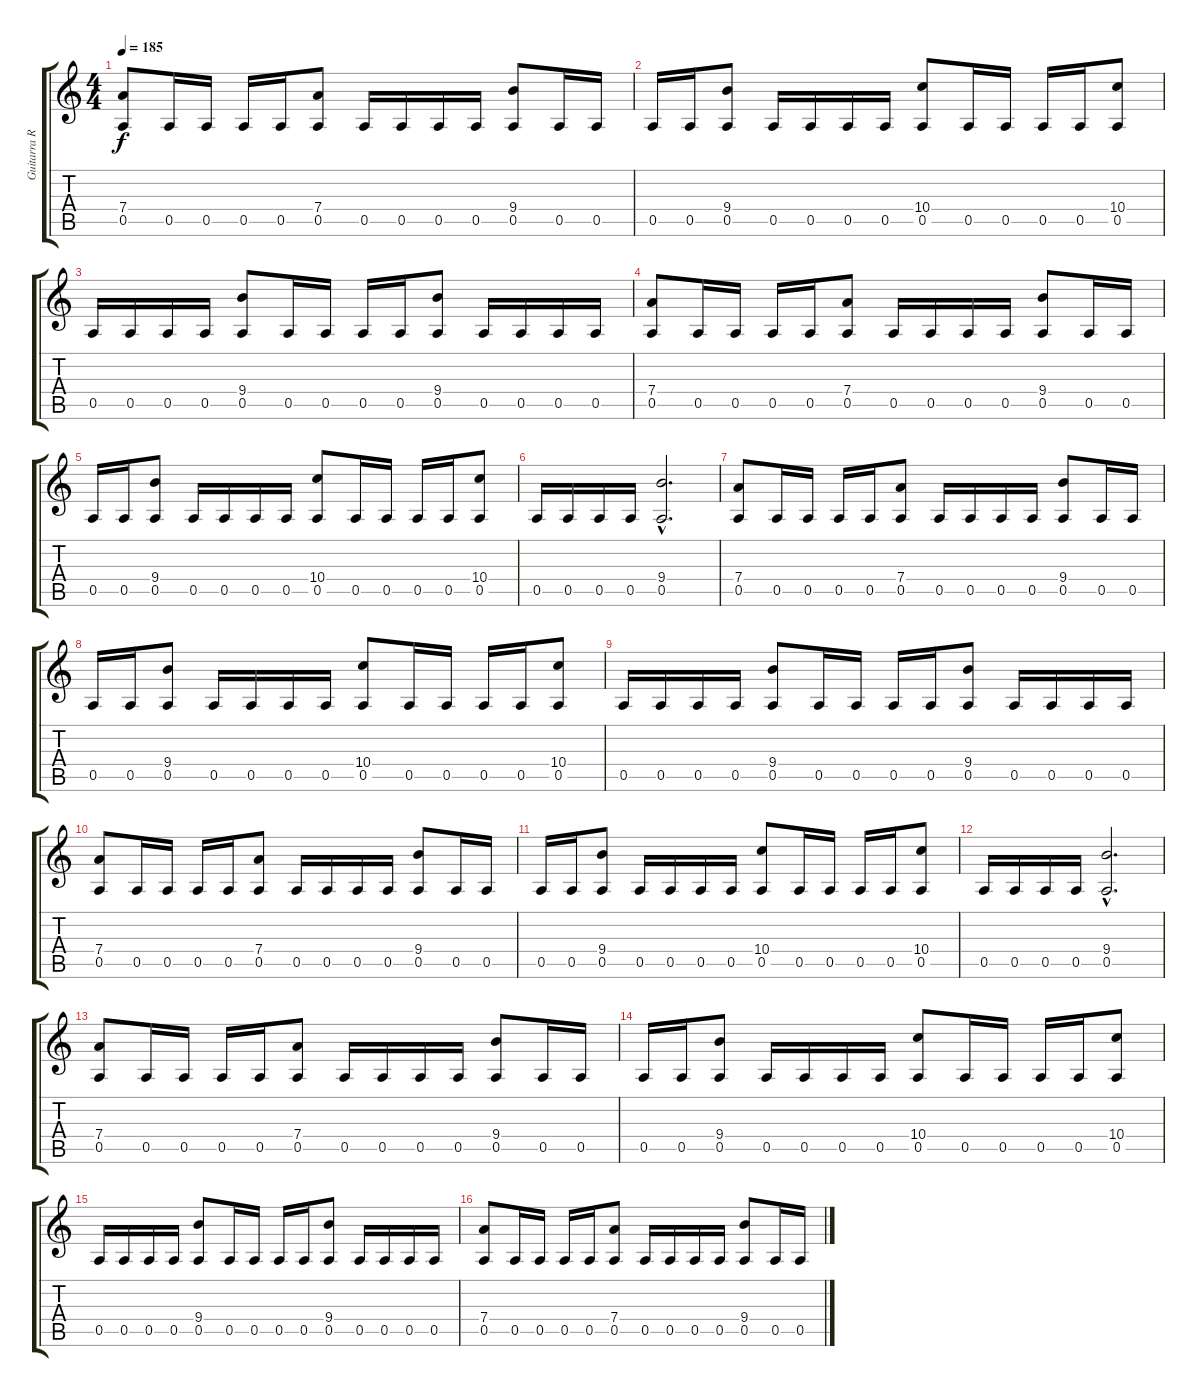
\track ("Guitarra Ritmica" "Guitarra R") {instrument distortionguitar}
\staff {score tabs}
\tuning (E4 B3 G3 D3 A2 E2) {hide}
\ts (4 4)
\tempo 185
\clef g2
\ks c
(7.4 0.5).8{dy f} 0.5.16 0.5.16 0.5.16 0.5.16 (7.4 0.5).8 0.5.16 0.5.16 0.5.16 0.5.16 (9.4 0.5).8 0.5.16 0.5.16 |
0.5.16 0.5.16 (9.4 0.5).8 0.5.16 0.5.16 0.5.16 0.5.16 (10.4 0.5).8 0.5.16 0.5.16 0.5.16 0.5.16 (10.4 0.5).8 |
0.5.16 0.5.16 0.5.16 0.5.16 (9.4 0.5).8 0.5.16 0.5.16 0.5.16 0.5.16 (9.4 0.5).8 0.5.16 0.5.16 0.5.16 0.5.16 |
(7.4 0.5).8 0.5.16 0.5.16 0.5.16 0.5.16 (7.4 0.5).8 0.5.16 0.5.16 0.5.16 0.5.16 (9.4 0.5).8 0.5.16 0.5.16 |
0.5.16 0.5.16 (9.4 0.5).8 0.5.16 0.5.16 0.5.16 0.5.16 (10.4 0.5).8 0.5.16 0.5.16 0.5.16 0.5.16 (10.4 0.5).8 |
0.5.16 0.5.16 0.5.16 0.5.16 (9.4{hac} 0.5{hac}).2{d} |
(7.4 0.5).8 0.5.16 0.5.16 0.5.16 0.5.16 (7.4 0.5).8 0.5.16 0.5.16 0.5.16 0.5.16 (9.4 0.5).8 0.5.16 0.5.16 |
0.5.16 0.5.16 (9.4 0.5).8 0.5.16 0.5.16 0.5.16 0.5.16 (10.4 0.5).8 0.5.16 0.5.16 0.5.16 0.5.16 (10.4 0.5).8 |
0.5.16 0.5.16 0.5.16 0.5.16 (9.4 0.5).8 0.5.16 0.5.16 0.5.16 0.5.16 (9.4 0.5).8 0.5.16 0.5.16 0.5.16 0.5.16 |
(7.4 0.5).8 0.5.16 0.5.16 0.5.16 0.5.16 (7.4 0.5).8 0.5.16 0.5.16 0.5.16 0.5.16 (9.4 0.5).8 0.5.16 0.5.16 |
0.5.16 0.5.16 (9.4 0.5).8 0.5.16 0.5.16 0.5.16 0.5.16 (10.4 0.5).8 0.5.16 0.5.16 0.5.16 0.5.16 (10.4 0.5).8 |
0.5.16 0.5.16 0.5.16 0.5.16 (9.4{hac} 0.5{hac}).2{d} |
(7.4 0.5).8 0.5.16 0.5.16 0.5.16 0.5.16 (7.4 0.5).8 0.5.16 0.5.16 0.5.16 0.5.16 (9.4 0.5).8 0.5.16 0.5.16 |
0.5.16 0.5.16 (9.4 0.5).8 0.5.16 0.5.16 0.5.16 0.5.16 (10.4 0.5).8 0.5.16 0.5.16 0.5.16 0.5.16 (10.4 0.5).8 |
0.5.16 0.5.16 0.5.16 0.5.16 (9.4 0.5).8 0.5.16 0.5.16 0.5.16 0.5.16 (9.4 0.5).8 0.5.16 0.5.16 0.5.16 0.5.16 |
(7.4 0.5).8 0.5.16 0.5.16 0.5.16 0.5.16 (7.4 0.5).8 0.5.16 0.5.16 0.5.16 0.5.16 (9.4 0.5).8 0.5.16 0.5.16
